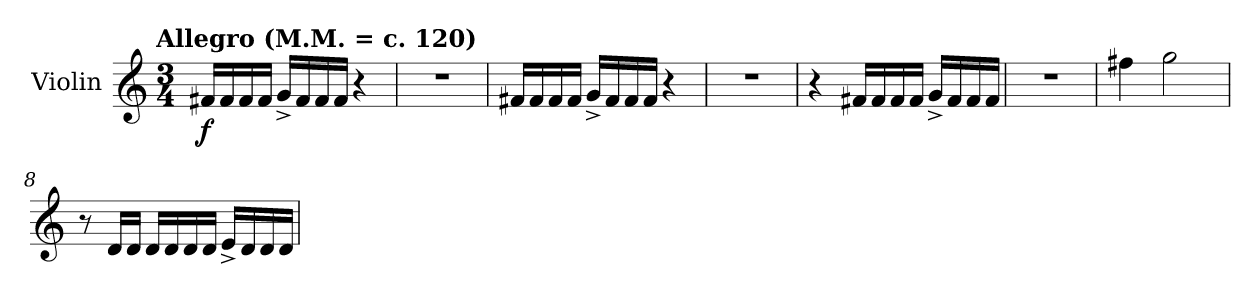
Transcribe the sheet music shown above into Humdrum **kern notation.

**kern	**dynam
*part1	*part1
*staff1	*staff1
*I"Violin	*
*I'Vln.	*
*clefG2	*
*k[]	*
!!LO:TX:omd:t=Allegro (M.M.   = c. 120)
*M3/4	*
*MM120	*
=1	=1
!	!LO:DY:b
16f#X/LL	f
16f#/	.
16f#/	.
16f#/JJ	.
16g^/LL	.
16f#/	.
16f#/	.
16f#/JJ	.
4r	.
=2	=2
2.r	.
=3	=3
16f#X/LL	.
16f#/	.
16f#/	.
16f#/JJ	.
16g^/LL	.
16f#/	.
16f#/	.
16f#/JJ	.
4r	.
=4	=4
2.r	.
=5	=5
4r	.
16f#X/LL	.
16f#/	.
16f#/	.
16f#/JJ	.
16g^/LL	.
16f#/	.
16f#/	.
16f#/JJ	.
=6	=6
2.r	.
=7	=7
4ff#X\	.
2gg\	.
!!LO:LB:g=z
=8	=8
8r	.
16d/LL	.
16d/JJ	.
16d/LL	.
16d/	.
16d/	.
16d/JJ	.
16e^/LL	.
16d/	.
16d/	.
16d/JJ	.
=	=
*-	*-
